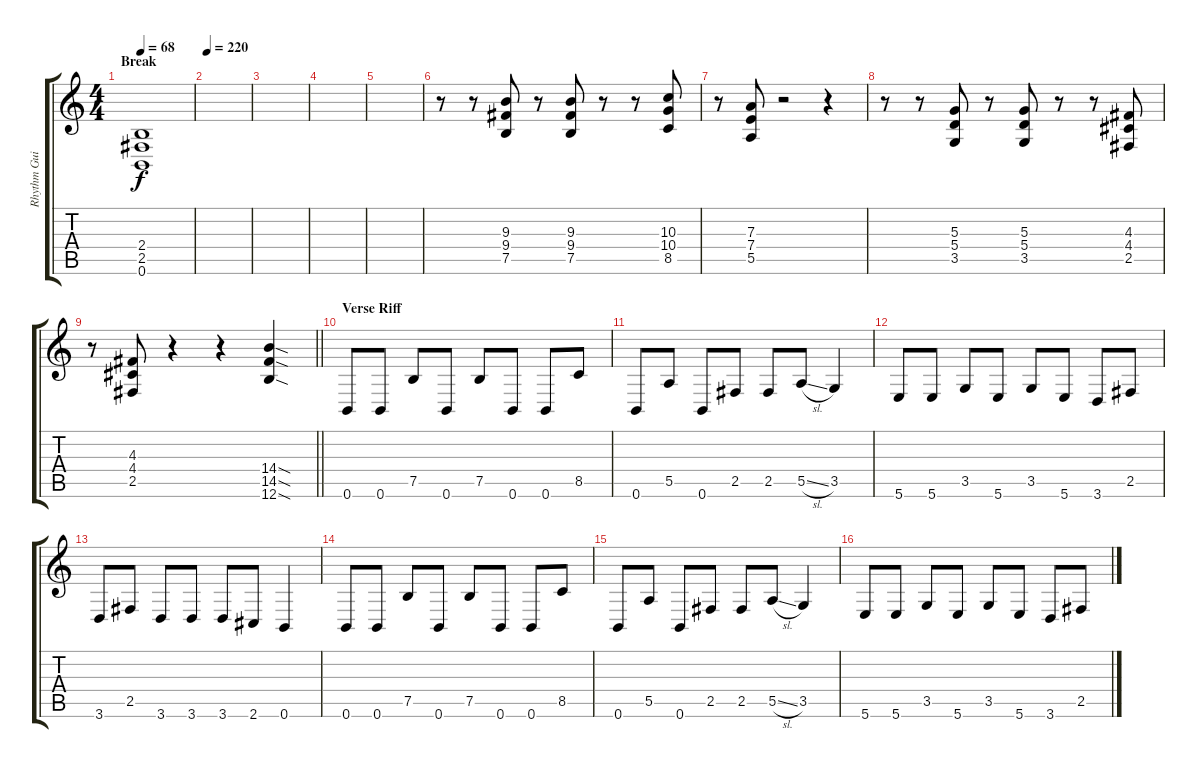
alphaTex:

\track ("Rhythm Guitar" "Rhythm Gui") {instrument distortionguitar}
\staff {score tabs}
\tuning (B3 Gb3 D3 A2 E2 B1) {hide}
\ts (4 4)
\section ("" "Break")
\tempo 68
\clef g2
\ks c
(2.4 2.5 0.6).1{dy f} |
\tempo 220
|
|
|
|
r.8 r.8 (9.3 9.4 7.5).8 r.8 (9.3 9.4 7.5).8 r.8 r.8 (10.3 10.4 8.5).8 |
r.8 (7.3 7.4 5.5).8 r.2 r.4 |
r.8 r.8 (5.3 5.4 3.5).8 r.8 (5.3 5.4 3.5).8 r.8 r.8 (4.3 4.4 2.5).8 |
\barLineRight lightlight
r.8 (4.3 4.4 2.5).8 r.4 r.4 (14.4{sod} 14.5{sod} 12.6{sod}).4 |
\section ("" "Verse Riff")
0.6.8 0.6.8 7.5.8 0.6.8 7.5.8 0.6.8 0.6.8 8.5.8 |
0.6.8 5.5.8 0.6.8 2.5.8 2.5.8 5.5{sl}.8 3.5.4 |
5.6.8 5.6.8 3.5.8 5.6.8 3.5.8 5.6.8 3.6.8 2.5.8 |
3.6.8 2.5.8 3.6.8 3.6.8 3.6.8 2.6.8 0.6.4 |
0.6.8 0.6.8 7.5.8 0.6.8 7.5.8 0.6.8 0.6.8 8.5.8 |
0.6.8 5.5.8 0.6.8 2.5.8 2.5.8 5.5{sl}.8 3.5.4 |
5.6.8 5.6.8 3.5.8 5.6.8 3.5.8 5.6.8 3.6.8 2.5.8
